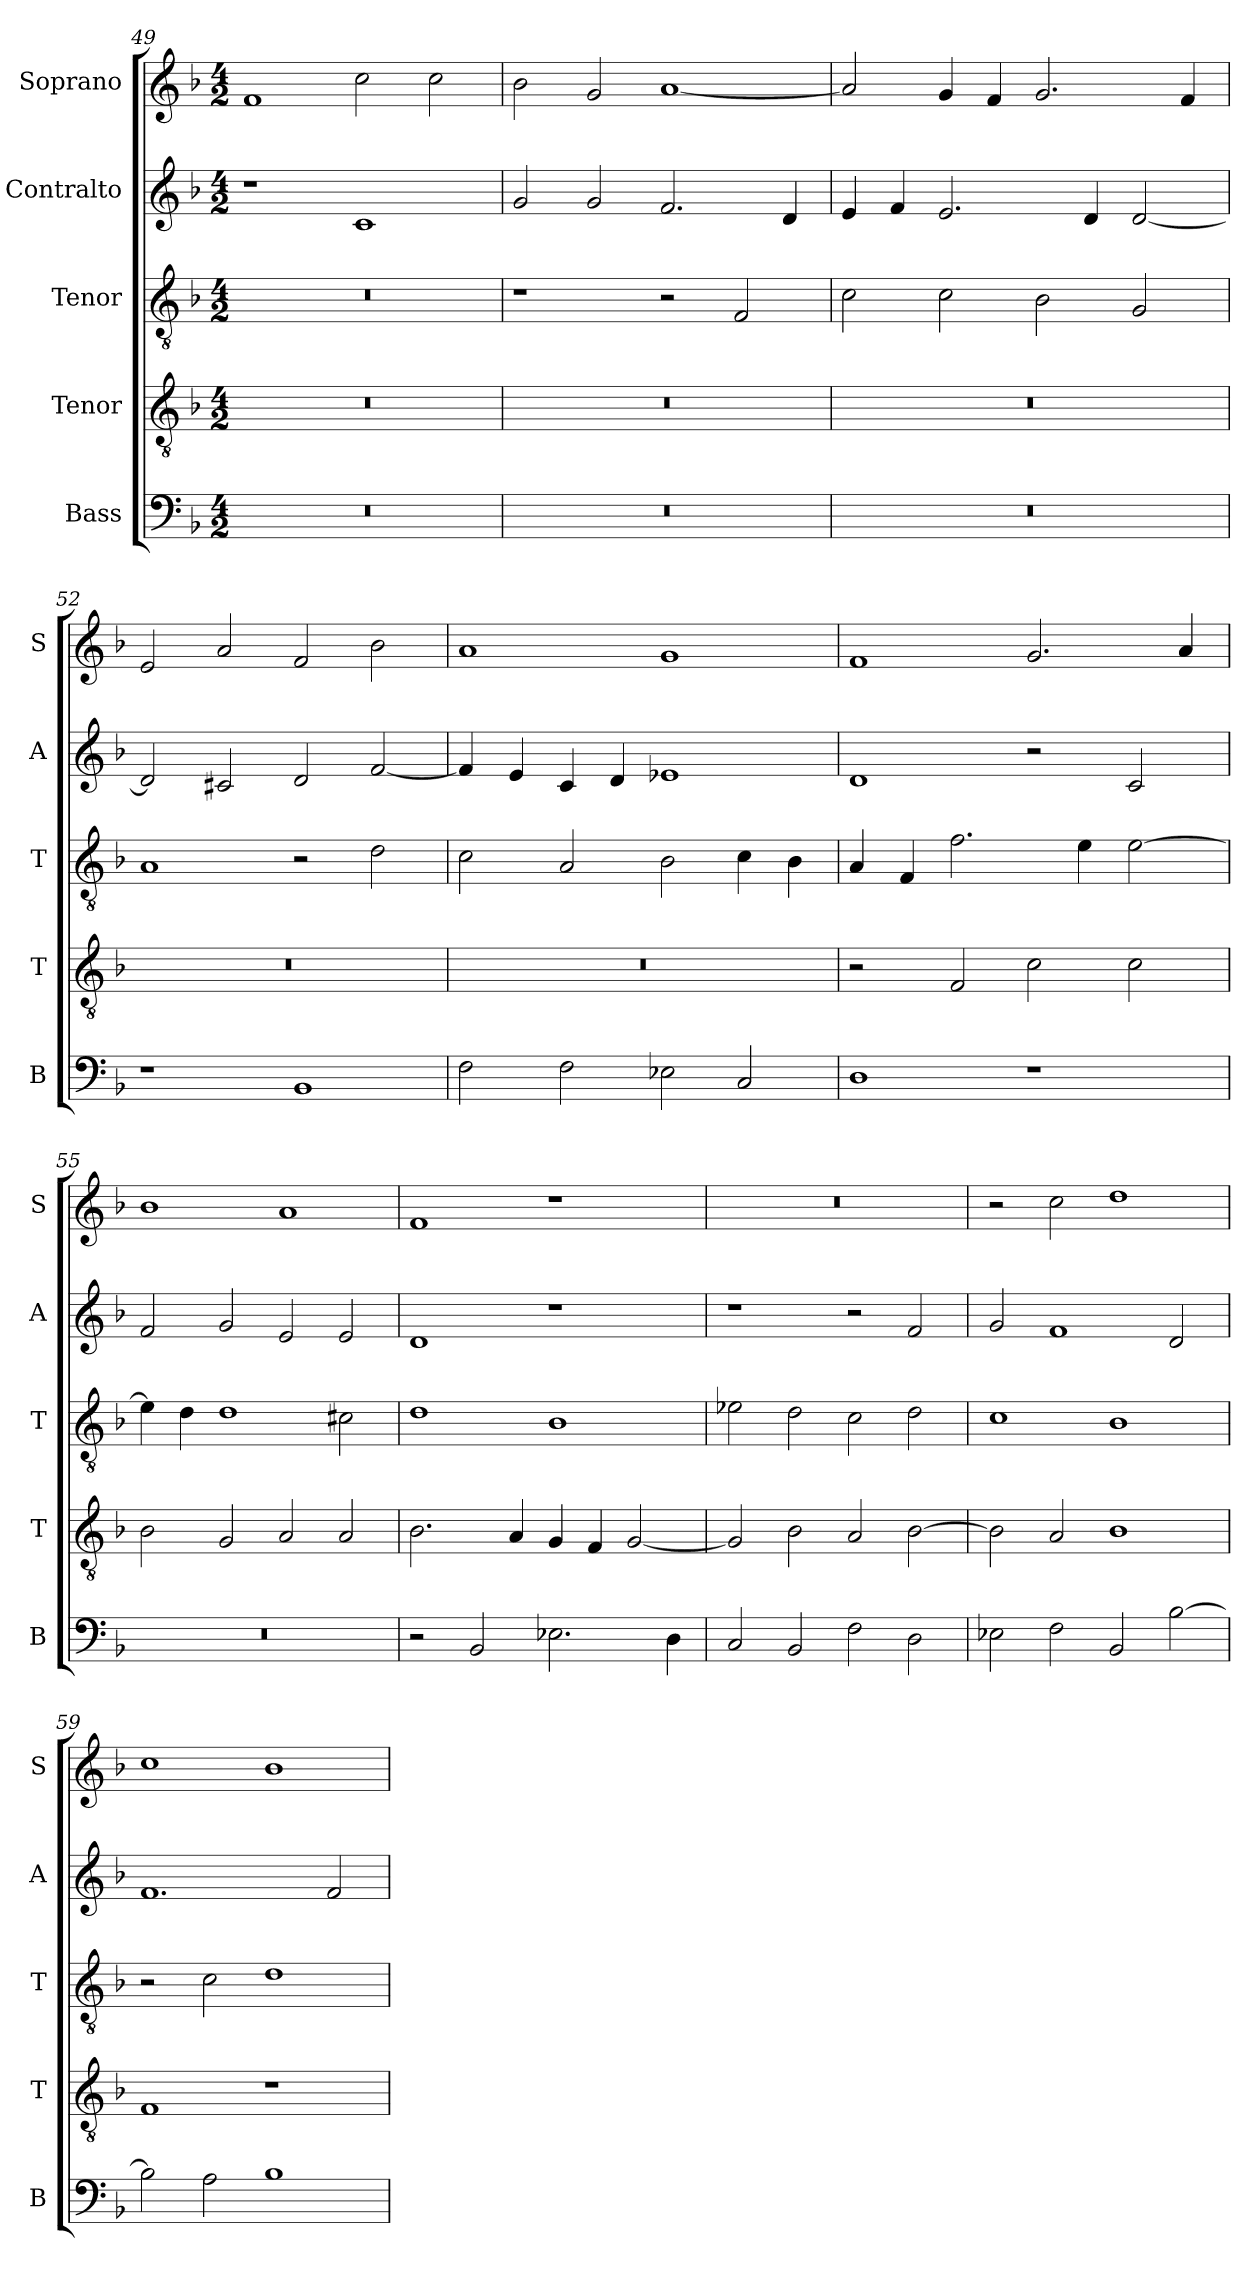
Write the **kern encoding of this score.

**kern	**kern	**kern	**kern	**kern
*part5	*part4	*part3	*part2	*part1
*staff5	*staff4	*staff3	*staff2	*staff1
*I"Bass	*I"Tenor	*I"Tenor	*I"Contralto	*I"Soprano
*I'B	*I'T	*I'T	*I'A	*I'S
*clefF4	*clefGv2	*clefGv2	*clefG2	*clefG2
*k[b-]	*k[b-]	*k[b-]	*k[b-]	*k[b-]
*F:ion	*F:ion	*F:ion	*F:ion	*F:ion
*M4/2	*M4/2	*M4/2	*M4/2	*M4/2
=49	=49	=49	=49	=49
0r	0r	0r	1r	1f
.	.	.	1c	2cc
.	.	.	.	2cc
=50	=50	=50	=50	=50
0r	0r	1r	2g	2b-
.	.	.	2g	2g
.	.	2r	2.f	[1a
.	.	2F	.	.
.	.	.	4d	.
=51	=51	=51	=51	=51
0r	0r	2c	4e	2a]
.	.	.	4f	.
.	.	2c	2.e	4g
.	.	.	.	4f
.	.	2B-	.	2.g
.	.	.	4d	.
.	.	2G	[2d	.
.	.	.	.	4f
=52	=52	=52	=52	=52
1r	0r	1A	2d]	2e
.	.	.	2c#X	2a
1BB-	.	2r	2d	2f
.	.	2d	[2f	2b-
=53	=53	=53	=53	=53
2F	0r	2c	4f]	1a
.	.	.	4e	.
2F	.	2A	4c	.
.	.	.	4d	.
2E-X	.	2B-	1e-X	1g
2C	.	4c	.	.
.	.	4B-	.	.
=54	=54	=54	=54	=54
1D	2r	4A	1d	1f
.	.	4F	.	.
.	2F	2.f	.	.
1r	2c	.	2r	2.g
.	.	4e	.	.
.	2c	[2e	2c	.
.	.	.	.	4a
=55	=55	=55	=55	=55
0r	2B-	4e]	2f	1b-
.	.	4d	.	.
.	2G	1d	2g	.
.	2A	.	2e	1a
.	2A	2c#X	2e	.
=56	=56	=56	=56	=56
2r	2.B-	1d	1d	1f
2BB-	.	.	.	.
.	4A	.	.	.
2.E-X	4G	1B-	1r	1r
.	4F	.	.	.
.	[2G	.	.	.
4D	.	.	.	.
=57	=57	=57	=57	=57
2C	2G]	2e-X	1r	0r
2BB-	2B-	2d	.	.
2F	2A	2c	2r	.
2D	[2B-	2d	2f	.
=58	=58	=58	=58	=58
2E-X	2B-]	1c	2g	2r
2F	2A	.	1f	2cc
2BB-	1B-	1B-	.	1dd
[2B-	.	.	2d	.
=59	=59	=59	=59	=59
2B-]	1F	2r	1.f	1cc
2A	.	2c	.	.
1B-	1r	1d	.	1b-
.	.	.	2f	.
=	=	=	=	=
*-	*-	*-	*-	*-
